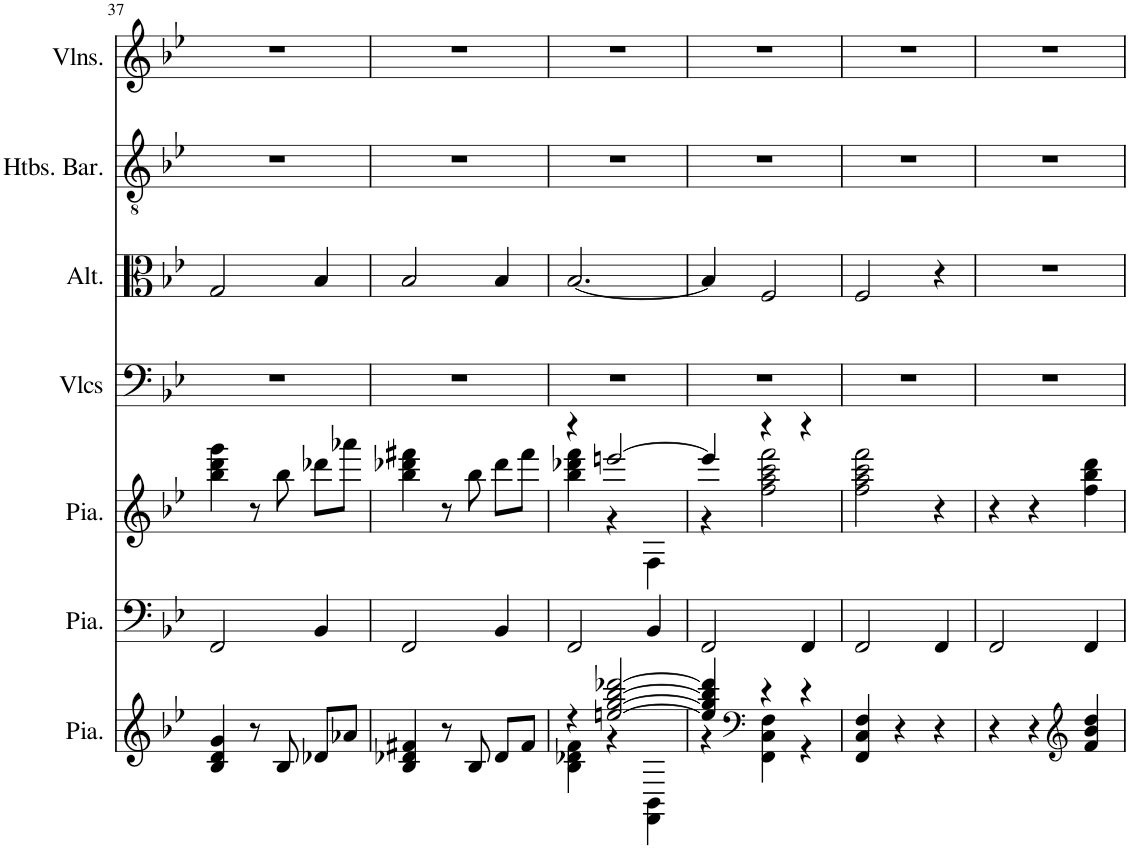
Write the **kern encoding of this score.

**kern	**kern	**kern	**kern	**kern	**kern	**kern
*part7	*part6	*part5	*part4	*part3	*part2	*part1
*staff7	*staff6	*staff5	*staff4	*staff3	*staff2	*staff1
*I"Piano, Organ	*I"Piano, Pedals	*I"Piano, Organ	*I"Violoncelles, Bass	*I"Altos, Tenor	*I"Hautbois Baryton, Alto	*I"Violons, Soprano
*I'Pia.	*I'Pia.	*I'Pia.	*I'Vlcs	*I'Alt.	*I'Htbs. Bar.	*I'Vlns.
!!LO:PB:g=z
*clefG2	*clefF4	*clefG2	*clefF4	*clefC3	*clefGv2	*clefG2
*k[b-e-]	*k[b-e-]	*k[b-e-]	*k[b-e-]	*k[b-e-]	*k[b-e-]	*k[b-e-]
*M3/4	*M3/4	*M3/4	*M3/4	*M3/4	*M3/4	*M3/4
=37	=37	=37	=37	=37	=37	=37
4B-/ 4d/ 4g/	2FF/	4bb-\ 4ddd\ 4ggg\	2.r	2G/	2.r	2.r
8r	.	8r	.	.	.	.
8B-/	.	8bb-\	.	.	.	.
8d-X/L	4BB-/	8ddd-X\L	.	4B-/	.	.
8a-X/J	.	8aaa-X\J	.	.	.	.
=38	=38	=38	=38	=38	=38	=38
4B-/ 4d-X/ 4f#X/	2FF/	4bb-\ 4ddd-X\ 4fff#X\	2.r	2B-/	2.r	2.r
8r	.	8r	.	.	.	.
8B-/	.	8bb-\	.	.	.	.
8d-/L	4BB-/	8ddd-\L	.	4B-/	.	.
8f#/J	.	8fff#\J	.	.	.	.
=39	=39	=39	=39	=39	=39	=39
*^	*	*^	*	*	*	*
4r	4B-\ 4d-X\ 4f\	2FF/	4r	4bb-\ 4ddd-X\ 4fff\	2.r	[2.B-/	2.r	2.r
[2een/ [2gg/ [2bb-/ [2ddd-X/	4r	.	[2eeen/	4r	.	.	.	.
.	4FF\ 4BB-\	4BB-/	.	4F\	.	.	.	.
=40	=40	=40	=40	=40	=40	=40	=40	=40
4ee/] 4gg/] 4bb-/] 4ddd-/]	4r	2FF/	4eee/]	4r	2.r	4B-/]	2.r	2.r
*clefF4	*	*	*	*	*	*	*	*
4r	4FF\ 4C\ 4F\	.	4r	2ff\ 2aa\ 2ccc\ 2fff\	.	2F/	.	.
4r	4r	4FF/	4r	.	.	.	.	.
*v	*v	*	*v	*v	*	*	*	*
=41	=41	=41	=41	=41	=41	=41
4FF/ 4C/ 4F/	2FF/	2ff\ 2aa\ 2ccc\ 2fff\	2.r	2F/	2.r	2.r
4r	.	.	.	.	.	.
4r	4FF/	4r	.	4r	.	.
=42	=42	=42	=42	=42	=42	=42
4r	2FF/	4r	2.r	2.r	2.r	2.r
4r	.	4r	.	.	.	.
*clefG2	*	*	*	*	*	*
4f/ 4b-/ 4dd/	4FF/	4ff\ 4bb-\ 4ddd\	.	.	.	.
=	=	=	=	=	=	=
*-	*-	*-	*-	*-	*-	*-
